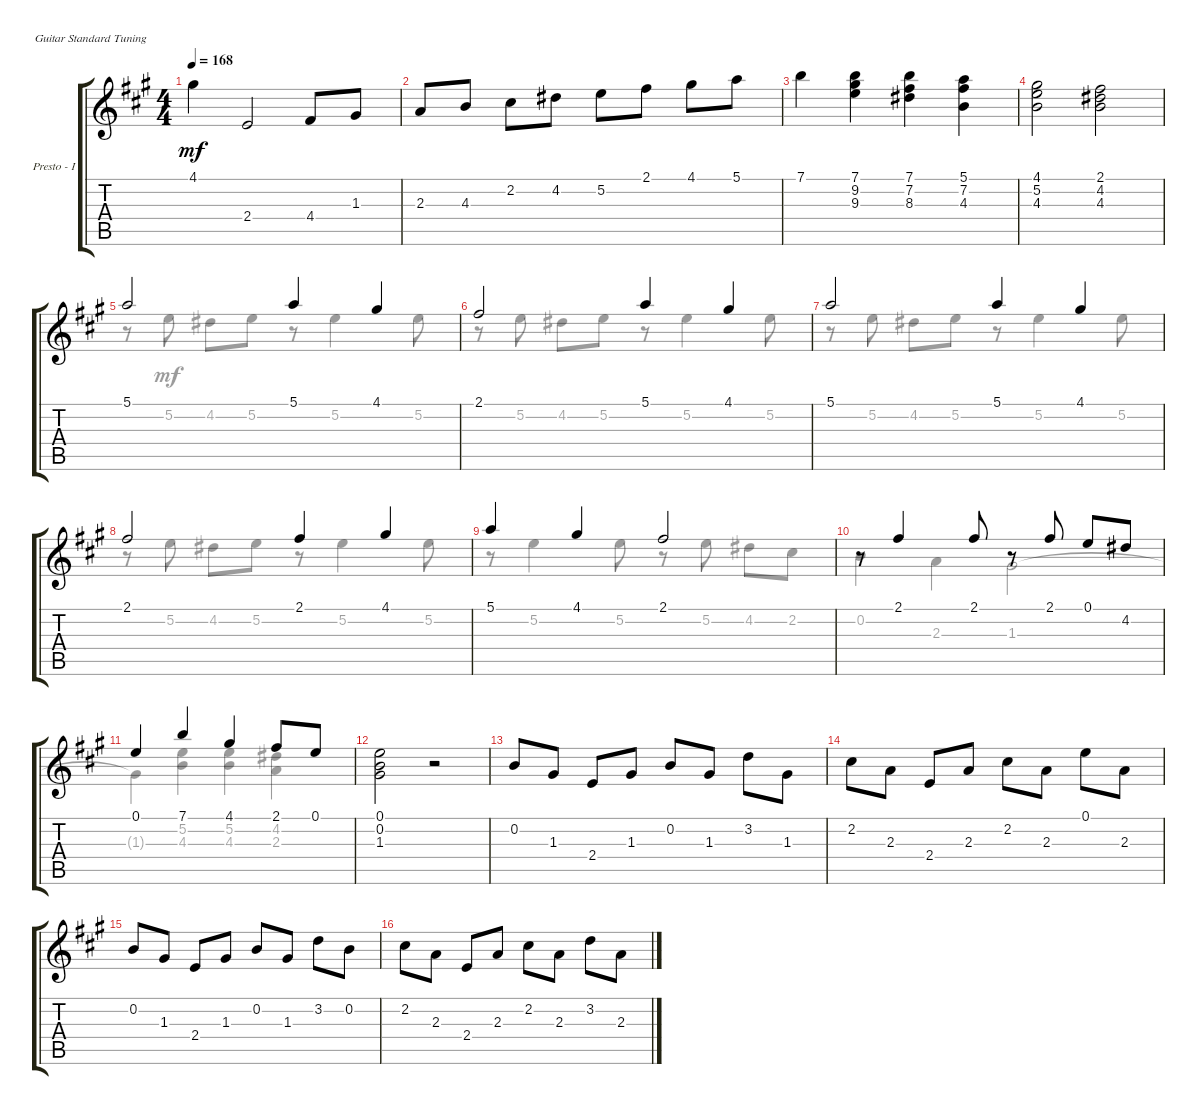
\bracketExtendMode groupsimilarinstruments
\firstSystemTrackNameOrientation horizontal
\otherSystemsTrackNameOrientation horizontal
\track ("Presto - Italian Concerto" "Presto - I") {instrument acousticguitarnylon}
\staff {score tabs}
\tuning (E4 B3 G3 D3 A2 E2)
\voice
\ts (4 4)
\tempo 168
\clef g2
\ks a
4.1.4{dy mf} 2.4.2 4.4.8 1.3.8 |
2.3.8 4.3.8 2.2.8 4.2.8 5.2.8 2.1.8 4.1.8 5.1.8 |
7.1.4 (7.1 9.2 9.3).4 (7.1 7.2 8.3).4 (5.1 7.2 4.3).4 |
(4.1 5.2 4.3).2 (2.1 4.2 4.3).2 |
5.1.2 5.1.4 4.1.4 |
2.1.2 5.1.4 4.1.4 |
5.1.2 5.1.4 4.1.4 |
2.1.2 2.1.4 4.1.4 |
5.1.4 4.1.4 2.1.2 |
r.8 2.1.4 2.1.8 r.8 2.1.8 0.1.8 4.2.8 |
0.1.4 7.1.4 4.1.4 2.1.8 0.1.8 |
(0.1 0.2 1.3).2 r.2 |
0.2.8 1.3.8 2.4.8 1.3.8 0.2.8 1.3.8 3.2.8 1.3.8 |
2.2.8 2.3.8 2.4.8 2.3.8 2.2.8 2.3.8 0.1.8 2.3.8 |
0.2.8 1.3.8 2.4.8 1.3.8 0.2.8 1.3.8 3.2.8 0.2.8 |
2.2.8 2.3.8 2.4.8 2.3.8 2.2.8 2.3.8 3.2.8 2.3.8
\voice
\clef g2
\ottava regular
\simile none
\ks a
|
|
|
|
r.8 5.2.8 4.2.8 5.2.8 r.8 5.2.4 5.2.8 |
r.8 5.2.8 4.2.8 5.2.8 r.8 5.2.4 5.2.8 |
r.8 5.2.8 4.2.8 5.2.8 r.8 5.2.4 5.2.8 |
r.8 5.2.8 4.2.8 5.2.8 r.8 5.2.4 5.2.8 |
r.8 5.2.4 5.2.8 r.8 5.2.8 4.2.8 2.2.8 |
0.2.4 2.3.4 1.3.2 |
1.3{t}.4 (5.2 4.3).4 (5.2 4.3).4 (4.2 2.3).4 |
|
|
|
|
